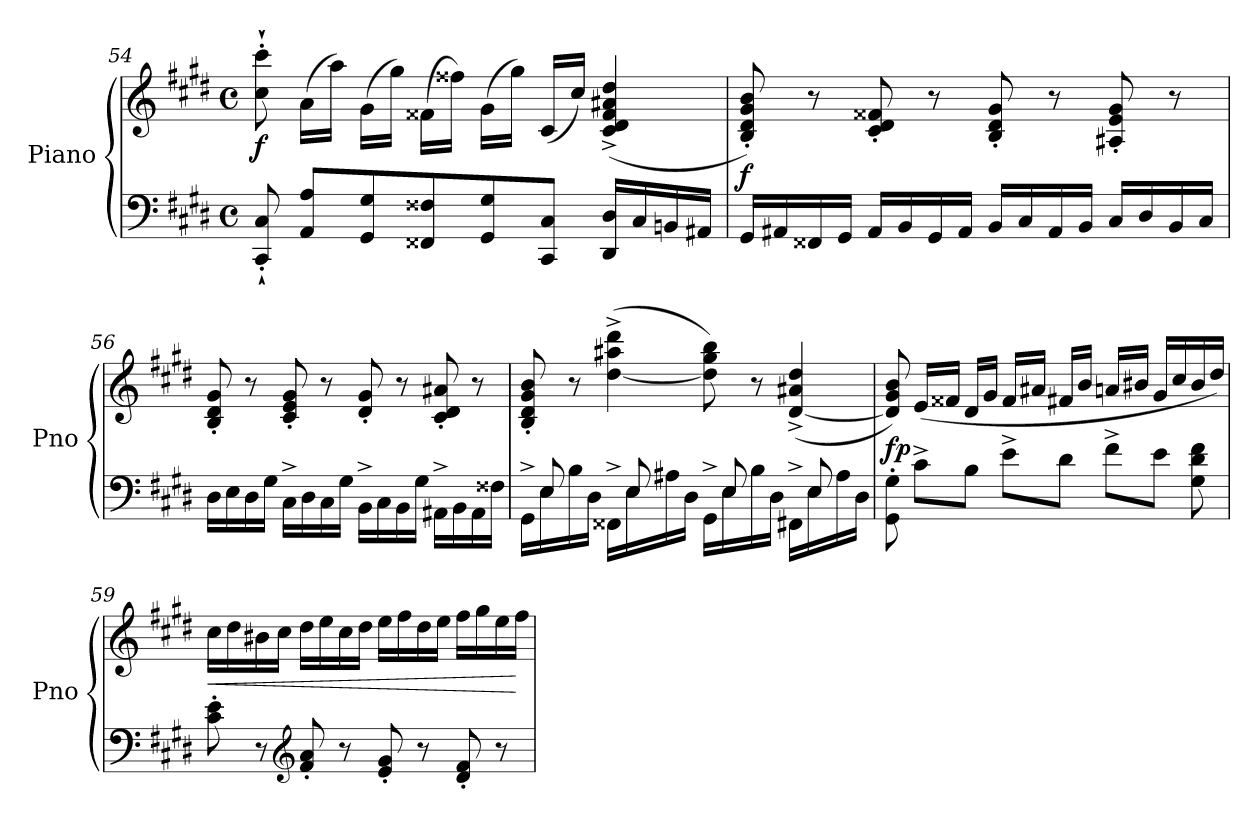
**kern	**kern	**dynam
*part1	*part1	*part1
*staff2	*staff1	*staff1/2
*I"Piano	*	*
*I'Pno	*	*
!!LO:PB:g=z
*clefF4	*clefG2	*
*k[f#c#g#d#]	*k[f#c#g#d#]	*
*E:	*E:	*
*M4/4	*M4/4	*
*met(c)	*met(c)	*
=54	=54	=54
!	!	!LO:DY:b
8CC#/`' 8C#/`'	8cc#\`' 8ccc#\`'	f
8AA/ 8A/L	(16a\LL	.
.	16aa\JJ)	.
8GG#/ 8G#/	(16g#\LL	.
.	16gg#\JJ)	.
8FF##X/ 8F##X/	(16f##X\LL	.
.	16ff##X\JJ)	.
8GG#/ 8G#/	(16g#\LL	.
.	16gg#\JJ)	.
8CC#/ 8C#/J	(16c#/LL	.
.	16cc#/JJ)	.
16DD#/ 16D#/LL	(4c#/^ 4d#/^ 4f##/^ 4a#X/^ 4dd#/^	.
16C#/	.	.
16BBn/	.	.
16AA#X/JJ	.	.
=55	=55	=55
!	!	!LO:DY:b
16GG#/LL	8B/' 8d#/' 8g#/' 8b/')	f
16AA#X/	.	.
16FF##X/	8r	.
16GG#/JJ	.	.
16AA#/LL	8c#/' 8d#/' 8f##X/'	.
16BB/	.	.
16GG#/	8r	.
16AA#/JJ	.	.
16BB/LL	8B/' 8d#/' 8g#/'	.
16C#/	.	.
16AA#/	8r	.
16BB/JJ	.	.
16C#/LL	8A#X/' 8e/' 8g#/'	.
16D#/	.	.
16BB/	8r	.
16C#/JJ	.	.
!!LO:LB:g=z
=56	=56	=56
16D#\LL	8B/' 8d#/' 8g#/'	.
16E\	.	.
16D#\	8r	.
16G#\JJ	.	.
16C#^\LL	8c#/' 8e/' 8g#/'	.
16D#\	.	.
16C#\	8r	.
16G#\JJ	.	.
16BB^\LL	8d#/' 8g#/'	.
16C#\	.	.
16BB\	8r	.
16G#\JJ	.	.
16AA#X^\LL	8c#/' 8d#/' 8a#X/'	.
16BB\	.	.
16AA#\	8r	.
16F##X\JJ	.	.
=57	=57	=57
*^	*	*
16GG#^\LL	16ryy	8B/' 8d#/' 8g#/' 8b/'	.
16E\	8E/	.	.
16B\	.	8r	.
16D#\JJ	8ryy	.	.
16FF##X^\LL	.	([4dd#\^ 4aa#X\^ 4ddd#\^	.
16E\	8E/	.	.
16A#X\	.	.	.
16D#\JJ	8ryy	.	.
16GG#^\LL	.	8dd#\] 8gg#\ 8bb\)	.
16E\	8E/	.	.
16B\	.	8r	.
16D#\JJ	8ryy	.	.
16FF#X^\LL	.	([4d#/^ 4a#X/^ 4dd#/^	.
16E\	8E/	.	.
16A#\	.	.	.
16D#\JJ	16ryy	.	.
!!LO:LB:g=z
=58	=58	=58	=58
!	!	!	!LO:DY:b
*v	*v	*	*
8GG#\' 8G#\'	8d#/] 8g#/ 8b/)	fp
8c#^\L	(16e/LL	.
.	16f##X/JJ	.
8B\J	16d#/LL	.
.	16g#/JJ	.
8e^\L	16f##/LL	.
.	16a#X/JJ	.
8d#\J	16f#X/LL	.
.	16b/JJ	.
8f#^\L	16an/LL	.
.	16b#X/JJ	.
8e\J	16g#/LL	.
.	16cc#/	.
8G#\ 8d#\ 8f#\	16b#/	.
.	16dd#/JJ)	.
=59	=59	=59
!	!	!LO:HP:b
8c#\' 8e\'	16cc#\LL	<
.	16dd#\	.
8r	16b#X\	.
.	16cc#\JJ	.
*clefG2	*	*
8f#/' 8a/'	16dd#\LL	.
.	16ee\	.
8r	16cc#\	.
.	16dd#\JJ	.
8e/' 8g#/'	16ee\LL	.
.	16ff#\	.
8r	16dd#\	.
.	16ee\JJ	.
8d#/' 8f#/'	16ff#\LL	.
.	16gg#\	.
8r	16ee\	.
.	16ff#\JJ	[
=	=	=
*-	*-	*-
